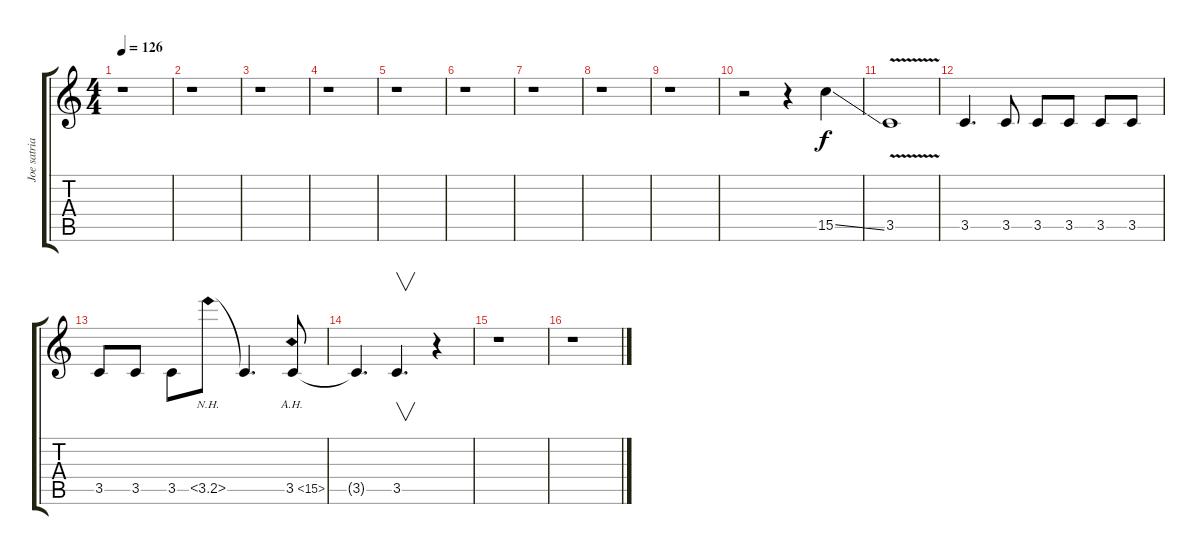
\track ("Joe satriani overdubs" "Joe satria") {instrument distortionguitar}
\staff {score tabs}
\tuning (E4 B3 G3 D3 A2 E2) {hide}
\ts (4 4)
\tempo 126
\clef g2
\ks c
r.1{dy f} |
r.1 |
r.1 |
r.1 |
r.1 |
r.1 |
r.1 |
r.1 |
r.1 |
r.2 r.4 15.5{ss}.4 |
3.5{v}.1 |
3.5.4{d} 3.5.8 3.5.8 3.5.8 3.5.8 3.5.8 |
3.5.8 3.5.8 3.5.8 3.5{nh}.8 3.5{t}.4{d} 3.5{ah 12}.8 |
3.5{t}.4{d} 3.5.4{v d} r.4 |
r.1 |
r.1
